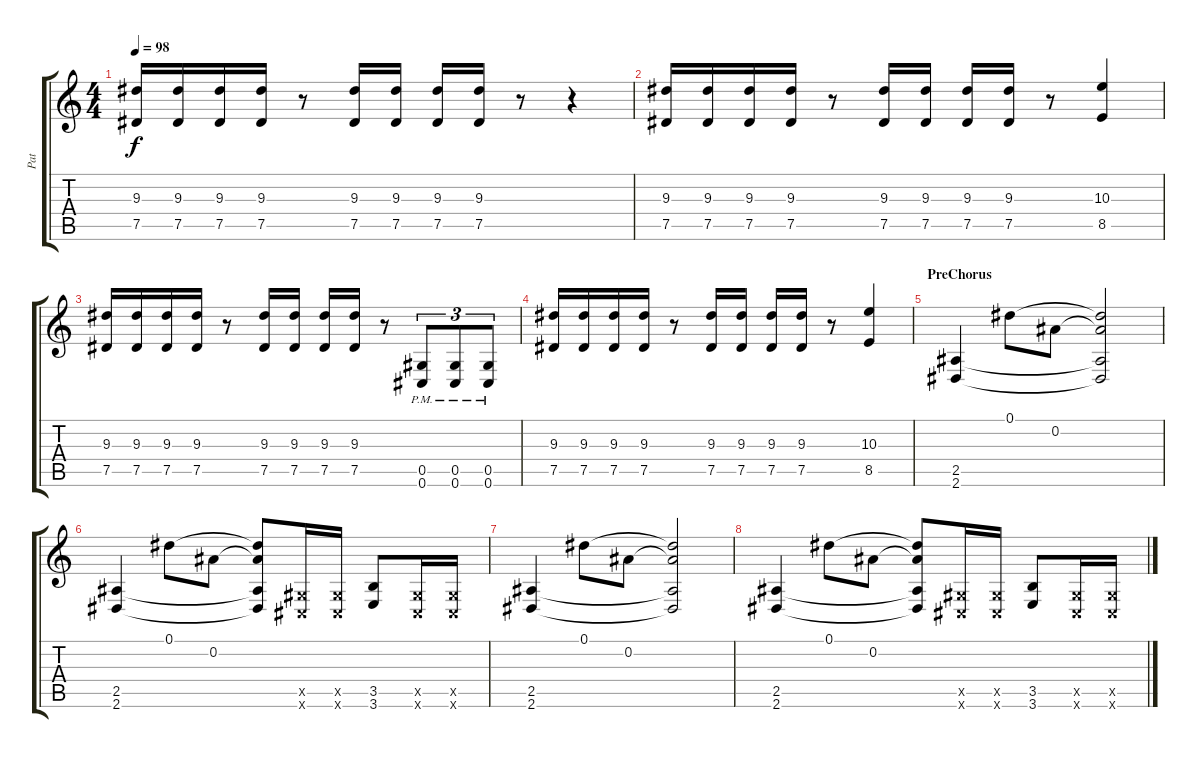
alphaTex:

\track ("Pat" "Pat") {instrument distortionguitar}
\staff {score tabs}
\tuning (Eb4 Bb3 Gb3 Db3 Ab2 Db2) {hide}
\ts (4 4)
\tempo 98
\clef g2
\ks c
(9.3 7.5).16{dy f} (9.3 7.5).16 (9.3 7.5).16 (9.3 7.5).16 r.8 (9.3 7.5).16 (9.3 7.5).16 (9.3 7.5).16 (9.3 7.5).16 r.8 r.4 |
(9.3 7.5).16 (9.3 7.5).16 (9.3 7.5).16 (9.3 7.5).16 r.8 (9.3 7.5).16 (9.3 7.5).16 (9.3 7.5).16 (9.3 7.5).16 r.8 (10.3 8.5).4 |
(9.3 7.5).16 (9.3 7.5).16 (9.3 7.5).16 (9.3 7.5).16 r.8 (9.3 7.5).16 (9.3 7.5).16 (9.3 7.5).16 (9.3 7.5).16 r.8 (0.5{pm} 0.6{pm}).8{tu (3 2)} (0.5{pm} 0.6{pm}).8{tu (3 2)} (0.5{pm} 0.6{pm}).8{tu (3 2)} |
(9.3 7.5).16 (9.3 7.5).16 (9.3 7.5).16 (9.3 7.5).16 r.8 (9.3 7.5).16 (9.3 7.5).16 (9.3 7.5).16 (9.3 7.5).16 r.8 (10.3 8.5).4 |
\section ("" "PreChorus")
(2.5 2.6).4 0.1.8 0.2.8 (0.1{t} 0.2{t} 2.5{t} 2.6{t}).2 |
(2.5 2.6).4 0.1.8 0.2.8 (0.1{t} 0.2{t} 2.5{t} 2.6{t}).8 (0.5{x} 0.6{x}).16 (0.5{x} 0.6{x}).16 (3.5 3.6).8 (0.5{x} 0.6{x}).16 (0.5{x} 0.6{x}).16 |
(2.5 2.6).4 0.1.8 0.2.8 (0.1{t} 0.2{t} 2.5{t} 2.6{t}).2 |
(2.5 2.6).4 0.1.8 0.2.8 (0.1{t} 0.2{t} 2.5{t} 2.6{t}).8 (0.5{x} 0.6{x}).16 (0.5{x} 0.6{x}).16 (3.5 3.6).8 (0.5{x} 0.6{x}).16 (0.5{x} 0.6{x}).16
